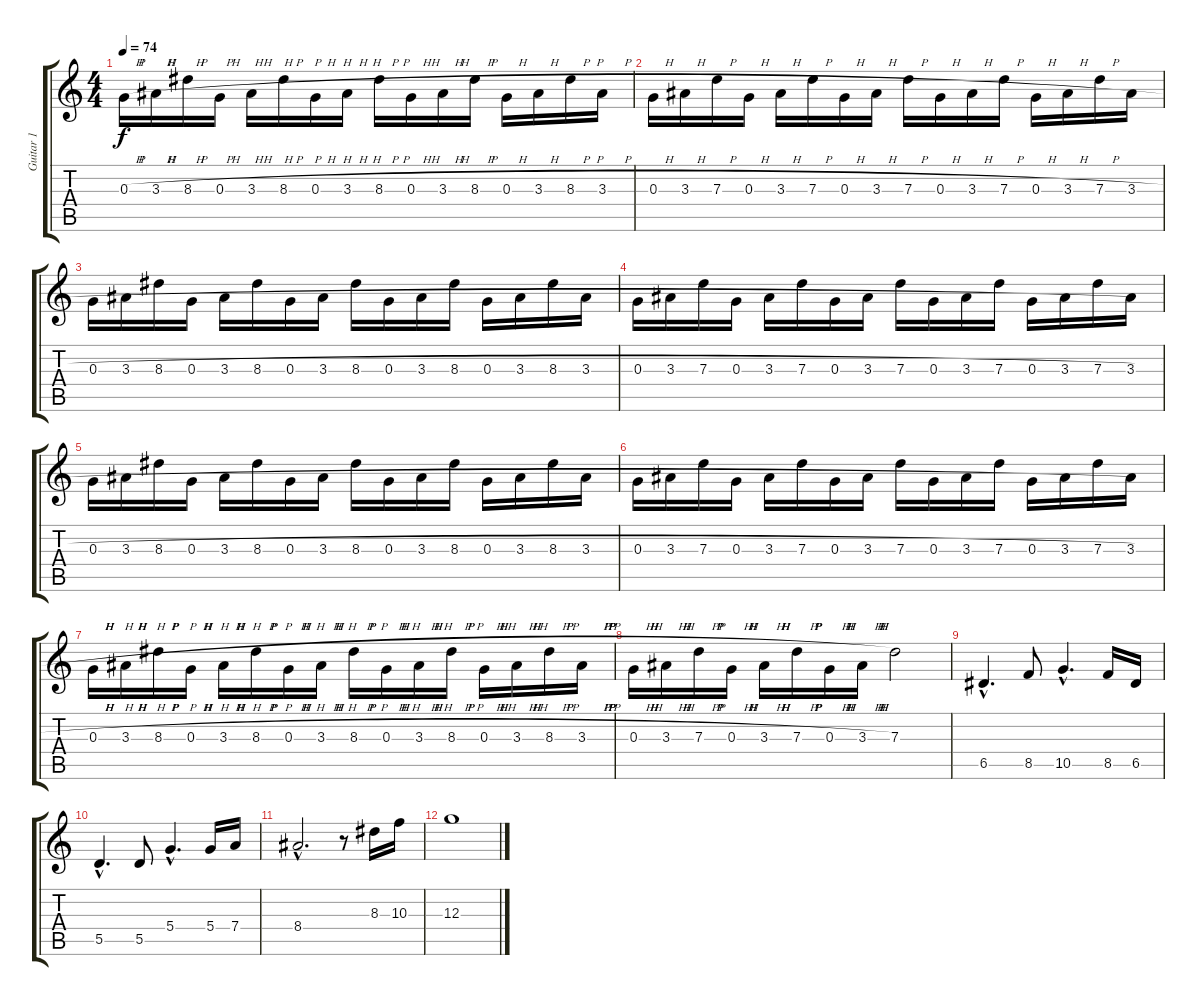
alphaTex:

\track ("Guitar 1" "Guitar 1") {instrument distortionguitar}
\staff {score tabs}
\tuning (E4 B3 G3 D3 A2 E2) {hide}
\ts (4 4)
\tempo 74
\clef g2
\ks c
0.3{h}.16{dy f instrument distortionguitar} 3.3{h}.16 8.3{h}.16 0.3{h}.16 3.3{h}.16 8.3{h}.16 0.3{h}.16 3.3{h}.16 8.3{h}.16 0.3{h}.16 3.3{h}.16 8.3{h}.16 0.3{h}.16 3.3{h}.16 8.3{h}.16 3.3{h}.16 |
0.3{h}.16 3.3{h}.16 7.3{h}.16 0.3{h}.16 3.3{h}.16 7.3{h}.16 0.3{h}.16 3.3{h}.16 7.3{h}.16 0.3{h}.16 3.3{h}.16 7.3{h}.16 0.3{h}.16 3.3{h}.16 7.3{h}.16 3.3{h}.16 |
0.3{h}.16 3.3{h}.16 8.3{h}.16 0.3{h}.16 3.3{h}.16 8.3{h}.16 0.3{h}.16 3.3{h}.16 8.3{h}.16 0.3{h}.16 3.3{h}.16 8.3{h}.16 0.3{h}.16 3.3{h}.16 8.3{h}.16 3.3{h}.16 |
0.3{h}.16 3.3{h}.16 7.3{h}.16 0.3{h}.16 3.3{h}.16 7.3{h}.16 0.3{h}.16 3.3{h}.16 7.3{h}.16 0.3{h}.16 3.3{h}.16 7.3{h}.16 0.3{h}.16 3.3{h}.16 7.3{h}.16 3.3{h}.16 |
0.3{h}.16 3.3{h}.16 8.3{h}.16 0.3{h}.16 3.3{h}.16 8.3{h}.16 0.3{h}.16 3.3{h}.16 8.3{h}.16 0.3{h}.16 3.3{h}.16 8.3{h}.16 0.3{h}.16 3.3{h}.16 8.3{h}.16 3.3{h}.16 |
0.3{h}.16 3.3{h}.16 7.3{h}.16 0.3{h}.16 3.3{h}.16 7.3{h}.16 0.3{h}.16 3.3{h}.16 7.3{h}.16 0.3{h}.16 3.3{h}.16 7.3{h}.16 0.3{h}.16 3.3{h}.16 7.3{h}.16 3.3{h}.16 |
0.3{h}.16 3.3{h}.16 8.3{h}.16 0.3{h}.16 3.3{h}.16 8.3{h}.16 0.3{h}.16 3.3{h}.16 8.3{h}.16 0.3{h}.16 3.3{h}.16 8.3{h}.16 0.3{h}.16 3.3{h}.16 8.3{h}.16 3.3{h}.16 |
0.3{h}.16 3.3{h}.16 7.3{h}.16 0.3{h}.16 3.3{h}.16 7.3{h}.16 0.3{h}.16 3.3{h}.16 7.3.2 |
6.5{hac}.4{d} 8.5.8 10.5{hac}.4{d} 8.5.16 6.5.16 |
5.5{hac}.4{d} 5.5.8 5.4{hac}.4{d} 5.4.16 7.4.16 |
8.4{hac}.2{d} r.8 8.3.16 10.3.16 |
12.3.1
